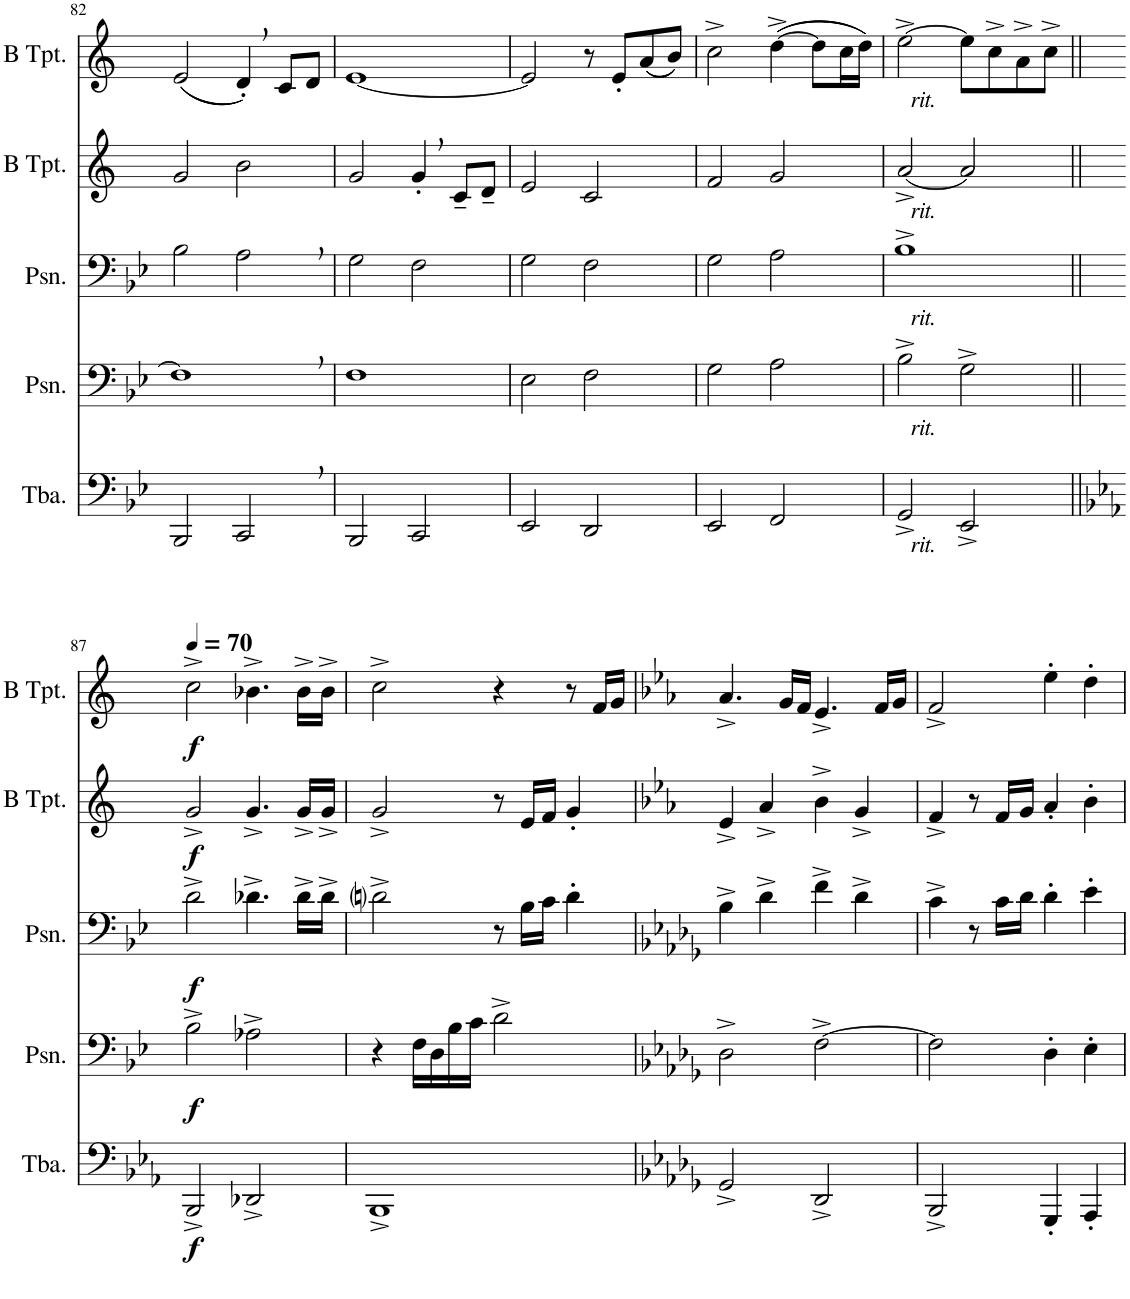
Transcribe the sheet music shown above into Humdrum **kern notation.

**kern	**dynam	**kern	**dynam	**kern	**dynam	**kern	**dynam	**kern	**dynam
*part5	*part5	*part4	*part4	*part3	*part3	*part2	*part2	*part1	*part1
*staff5	*staff5	*staff4	*staff4	*staff3	*staff3	*staff2	*staff2	*staff1	*staff1
*I"Tuba	*	*I"Posaune	*	*I"Posaune	*	*I"Trompete in B	*	*I"Trompete in B	*
*I'Tba.	*	*I'Psn.	*	*I'Psn.	*	*	*	*	*
!!LO:PB:g=z
*clefF4	*	*clefF4	*	*clefF4	*	*clefG2	*	*clefG2	*
*	*	*	*	*	*	*Trd1c2	*	*Trd1c2	*
*k[b-e-]	*	*k[b-e-]	*	*k[b-e-]	*	*k[]	*	*k[]	*
*M4/4	*	*M4/4	*	*M4/4	*	*M4/4	*	*M4/4	*
=82	=82	=82	=82	=82	=82	=82	=82	=82	=82
2BBB-/	.	1F,]	.	2B-\	.	2g/	.	((2e/	.
2CC,/	.	.	.	2A,\	.	2b\	.	4d',/))	.
.	.	.	.	.	.	.	.	8c/L	.
.	.	.	.	.	.	.	.	8d/J	.
=83	=83	=83	=83	=83	=83	=83	=83	=83	=83
2BBB-/	.	1F	.	2G\	.	2g/	.	[1e	.
2CC/	.	.	.	2F\	.	4g',/	.	.	.
.	.	.	.	.	.	8c~/L	.	.	.
.	.	.	.	.	.	8d~/J	.	.	.
=84	=84	=84	=84	=84	=84	=84	=84	=84	=84
2EE-/	.	2E-\	.	2G\	.	2e/	.	2e/]	.
2DD/	.	2F\	.	2F\	.	2c/	.	8r	.
.	.	.	.	.	.	.	.	8e'/L	.
.	.	.	.	.	.	.	.	((8a/	.
.	.	.	.	.	.	.	.	8b/J))	.
=85	=85	=85	=85	=85	=85	=85	=85	=85	=85
2EE-/	.	2G\	.	2G\	.	2f/	.	2cc^\	.
2FF/	.	2A\	.	2A\	.	2g/	.	(([4dd^\	.
.	.	.	.	.	.	.	.	8dd\L]	.
.	.	.	.	.	.	.	.	16cc\L	.
.	.	.	.	.	.	.	.	16dd\JJ))	.
=86	=86	=86	=86	=86	=86	=86	=86	=86	=86
!	!	!	!	!	!	!	!	!LO:TX:b:i:t=rit.	!
!	!	!	!	!	!	!LO:TX:b:i:t=rit.	!	!	!
!	!	!	!	!LO:TX:b:i:t=rit.	!	!	!	!	!
!	!	!LO:TX:b:i:t=rit.	!	!	!	!	!	!	!
!LO:TX:b:i:t=rit.	!	!	!	!	!	!	!	!	!
2GG^/	.	2B-^\	.	1B-^	.	[2a^/	.	[2ee^\	.
2EE-^/	.	2G^\	.	.	.	2a/]	.	8ee\L]	.
.	.	.	.	.	.	.	.	8cc^\	.
.	.	.	.	.	.	.	.	8a^\	.
.	.	.	.	.	.	.	.	8cc^\J	.
!!LO:LB:g=z
=87||	=87||	=87||	=87||	=87||	=87||	=87||	=87||	=87||	=87||
*k[b-e-a-]	*	*	*	*	*	*	*	*	*
*	*	*	*	*	*	*	*	*MM70	*
!	!LO:DY:b	!	!LO:DY:b	!	!LO:DY:b	!	!LO:DY:b	!	!LO:DY:b
2BBB-^/	f	2B-^\	f	2d^\	f	2g^/	f	2cc^\	f
2DD-X^/	.	2A-X^\	.	4.d-X^\	.	4.g^/	.	4.b-X^\	.
.	.	.	.	16d-^\LL	.	16g^/LL	.	16b-^\LL	.
.	.	.	.	16d-^\JJ	.	16g^/JJ	.	16b-^\JJ	.
=88	=88	=88	=88	=88	=88	=88	=88	=88	=88
1BBB-^	.	4r	.	2dni^\	.	2g^/	.	2cc^\	.
.	.	16F\LL	.	.	.	.	.	.	.
.	.	16D\	.	.	.	.	.	.	.
.	.	16B-\	.	.	.	.	.	.	.
.	.	16c\JJ	.	.	.	.	.	.	.
.	.	2d^\	.	8r	.	8r	.	4r	.
.	.	.	.	16B-\LL	.	16e/LL	.	.	.
.	.	.	.	16c\JJ	.	16f/JJ	.	.	.
.	.	.	.	4d'\	.	4g'/	.	8r	.
.	.	.	.	.	.	.	.	16f/LL	.
.	.	.	.	.	.	.	.	16g/JJ	.
=89	=89	=89	=89	=89	=89	=89	=89	=89	=89
*k[b-e-a-d-g-]	*	*k[b-e-a-d-g-]	*	*k[b-e-a-d-g-]	*	*k[b-e-a-]	*	*k[b-e-a-]	*
2GG-^/	.	2D-^\	.	4B-^\	.	4e-^/	.	4.a-^/	.
.	.	.	.	4d-^\	.	4a-^/	.	.	.
.	.	.	.	.	.	.	.	16g/LL	.
.	.	.	.	.	.	.	.	16f/JJ	.
2DD-^/	.	[2F^\	.	4f^\	.	4b-^\	.	4.e-^/	.
.	.	.	.	4d-^\	.	4g^/	.	.	.
.	.	.	.	.	.	.	.	16f/LL	.
.	.	.	.	.	.	.	.	16g/JJ	.
=90	=90	=90	=90	=90	=90	=90	=90	=90	=90
2BBB-^/	.	2F\]	.	4c^\	.	4f^/	.	2f^/	.
.	.	.	.	8r	.	8r	.	.	.
.	.	.	.	16c\LL	.	16f/LL	.	.	.
.	.	.	.	16d-\JJ	.	16g/JJ	.	.	.
4GGG-'/	.	4D-'\	.	4d-'\	.	4a-'/	.	4ee-'\	.
4AAA-'/	.	4E-'\	.	4e-'\	.	4b-'\	.	4dd'\	.
=	=	=	=	=	=	=	=	=	=
*-	*-	*-	*-	*-	*-	*-	*-	*-	*-
